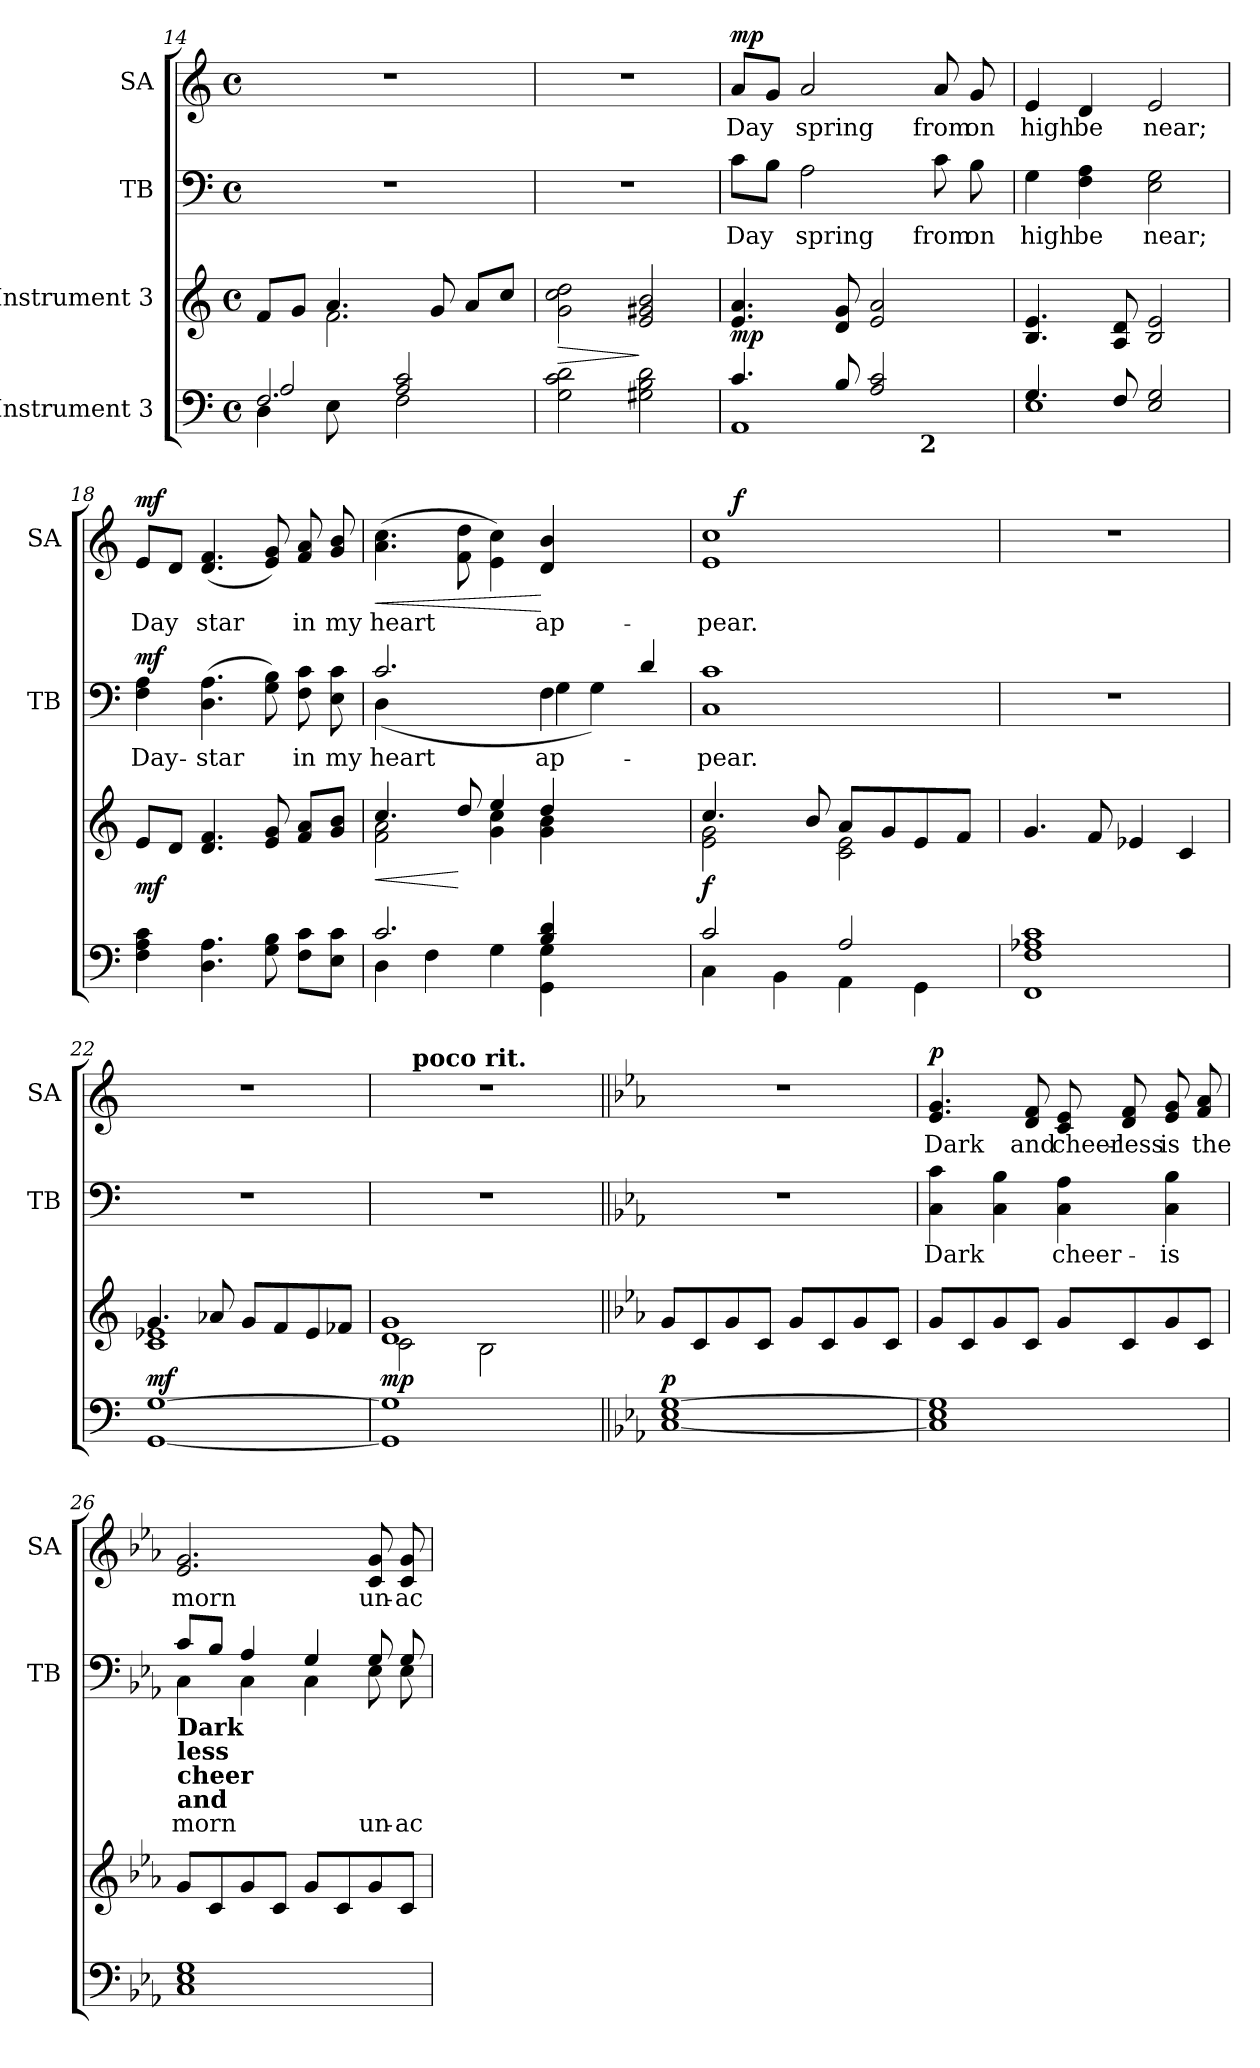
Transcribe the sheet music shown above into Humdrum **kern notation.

**kern	**dynam	**kern	**dynam	**kern	**text	**dynam	**kern	**text	**dynam
*part4	*part4	*part3	*part3	*part2	*part2	*part2	*part1	*part1	*part1
*staff4	*staff4	*staff3	*staff3	*staff2	*staff2	*staff2	*staff1	*staff1	*staff1
*I"Instrument 3	*	*I"Instrument 3	*	*I"TB	*	*	*I"SA	*	*
*	*	*	*	*I'TB	*	*	*I'SA	*	*
*clefF4	*	*clefG2	*	*clefF4	*	*	*clefG2	*	*
*k[]	*	*k[]	*	*k[]	*	*	*k[]	*	*
*C:	*	*C:	*	*C:	*	*	*C:	*	*
*M4/4	*	*M4/4	*	*M4/4	*	*	*M4/4	*	*
*met(c)	*	*met(c)	*	*met(c)	*	*	*met(c)	*	*
=14	=14	=14	=14	=14	=14	=14	=14	=14	=14
*^	*	*^	*	*	*	*	*	*	*
*	*^	*	*	*	*	*	*	*	*	*	*
2.F/	2A/	4D\	.	8f/L	4ryy	.	1r	.	.	1r	.	.
.	.	.	.	8g/J	.	.	.	.	.	.	.	.
.	.	8E\	.	4.a/	2.f\	.	.	.	.	.	.	.
.	.	8ryy	.	.	.	.	.	.	.	.	.	.
.	2c/ 2A/	2F\	.	.	.	.	.	.	.	.	.	.
.	.	.	.	8g/	.	.	.	.	.	.	.	.
4ryy	.	.	.	8a/L	.	.	.	.	.	.	.	.
.	.	.	.	8cc/J	.	.	.	.	.	.	.	.
*v	*v	*v	*	*	*	*	*	*	*	*	*	*
*	*	*v	*v	*	*	*	*	*	*	*
=15	=15	=15	=15	=15	=15	=15	=15	=15	=15
!	!	!	!LO:HP:b	!	!	!	!	!	!
2c\ 2G\ 2d\	.	2cc\ 2g\ 2dd\	>	1r	.	.	1r	.	.
2d\ 2G#X\ 2B\	.	2g#X/ 2e/ 2b/	]	.	.	.	.	.	.
!!LO:LB:g=z
=16	=16	=16	=16	=16	=16	=16	=16	=16	=16
*^	*	*	*	*	*	*	*	*	*
!	!	!LO:DY:a	!	!	!	!LO:LY:a:cj	!	!	!LO:LY:b:cj	!LO:DY:a
*	*^	*	*	*	*	*	*	*	*	*
4.c/	1AA	2ryy	mp	4.a/ 4.e/	.	8c\L	Day-	.	8a/L	Day-	mp
!	!	!	!	!	!	!	!LO:LY:a:cj	!	!	!LO:LY:b:cj	!
.	.	.	.	.	.	8B\J	--	.	8g/J	--	.
!	!	!	!	!	!	!	!LO:LY:a:cj	!	!	!LO:LY:b:cj	!
.	.	.	.	.	.	2A\	-spring	.	2a/	-spring	.
8B/	.	.	.	8d/ 8g/	.	.	.	.	.	.	.
2c/ 2A/	.	8..ryy	.	2a/ 2e/	.	.	.	.	.	.	.
!	!	!LO:TX:b:B:t=2	!	!	!	!	!	!	!	!	!
.	.	4ryy	.	.	.	.	.	.	.	.	.
!	!	!	!	!	!	!	!LO:LY:a:cj	!	!	!LO:LY:b:cj	!
.	.	.	.	.	.	8c\	from	.	8a/	from	.
!	!	!	!	!	!	!	!LO:LY:a:cj	!	!	!LO:LY:b:cj	!
.	.	.	.	.	.	8B\	on	.	8g/	on	.
.	.	32ryy	.	.	.	.	.	.	.	.	.
=17	=17	=17	=17	=17	=17	=17	=17	=17	=17	=17	=17
!	!	!	!	!	!	!	!LO:LY:a:cj	!	!	!LO:LY:b:cj	!
*	*v	*v	*	*	*	*	*	*	*	*	*
4.G/	1E	.	4.e/ 4.B/	.	4G\	high	.	4e/	high	.
!	!	!	!	!	!	!LO:LY:a:cj	!	!	!LO:LY:b:cj	!
.	.	.	.	.	4A\ 4F\	be	.	4d/	be	.
8F/	.	.	8d/ 8A/	.	.	.	.	.	.	.
!	!	!	!	!	!	!LO:LY:a:cj	!	!	!LO:LY:b:cj	!
2G/ 2E/	.	.	2e/ 2B/	.	2E\ 2G\	near;	.	2e/	near;	.
*v	*v	*	*	*	*	*	*	*	*	*
!!LO:PB:g=z
=18	=18	=18	=18	=18	=18	=18	=18	=18	=18
!	!LO:DY:a	!	!	!	!LO:LY:a:cj	!LO:DY:a	!	!LO:LY:b:cj	!LO:DY:a
4c\ 4A\ 4F\	mf	8e/L	.	4A\ 4F\	Day-	mf	8e/L	Day-	mf
!	!	!	!	!	!	!	!	!LO:LY:b:cj	!
.	.	8d/J	.	.	.	.	8d/J	--	.
!	!	!	!	!	!LO:LY:a:cj	!	!	!LO:LY:b:cj	!
4.A\ 4.D\	.	4.f/ 4.d/	.	(>4.A\ 4.D\	-star	.	(<4.f/ 4.d/	-star	.
!	!	!	!	!	!LO:LY:a:cj	!	!	!LO:LY:b:cj	!
8G\ 8B\	.	8g/ 8e/	.	8G\ 8B\)	.	.	8g/ 8e/)	.	.
!	!	!	!	!	!LO:LY:a:cj	!	!	!LO:LY:b:cj	!
8F\ 8c\L	.	8f/ 8a/L	.	8F\ 8c\	in	.	8a/ 8f/	in	.
!	!	!	!	!	!LO:LY:a:cj	!	!	!LO:LY:b:cj	!
8c\ 8E\J	.	8b/ 8g/J	.	8c\ 8E\	my	.	8b/ 8g/	my	.
=19	=19	=19	=19	=19	=19	=19	=19	=19	=19
*^	*	*	*	*	*	*	*	*	*
!	!	!	!	!LO:HP:b	!	!LO:LY:a:cj	!	!	!LO:LY:b:cj	!LO:HP:b
*	*	*	*^	*	*^	*	*	*	*	*
2.c/	4D\	.	4.cc/	2a\ 2f\	<	2.c/	(<4D\	heart	.	(>4.cc\ 4.a\	heart	<
.	4F\	.	.	.	.	.	2ryy	.	.	.	.	.
!	!	!	!	!	!	!	!	!	!	!	!LO:LY:b:cj	!
.	.	.	8dd/	.	[	.	.	.	.	8dd\ 8f\	.	.
!	!	!	!	!	!	!	!	!	!	!	!LO:LY:b:cj	!
.	4G\	.	4ee/	4g\ 4cc\	.	.	.	.	.	4cc\ 4e\)	.	.
!	!	!	!	!	!	!	!	!LO:LY:a:cj	!	!	!	!
!	!	!	!	!	!	!	!	!LO:LY:a:cj	!	!	!LO:LY:b:cj	!
4d/ 4B/	4G\ 4GG\	.	4dd/	4b\ 4g\	.	4F\	4G\	ap-	.	4b/ 4d/	ap-	[
!	!	!	!	!	!	!	!	!LO:LY:a:cj	!	!	!	!
2ryy	2ryy	.	2ryy	2ryy	.	4G\)	2ryy	.	.	2ryy	.	.
.	.	.	.	.	.	4d/	.	.	.	.	.	.
*	*	*	*	*	*	*v	*v	*	*	*	*	*
=20	=20	=20	=20	=20	=20	=20	=20	=20	=20	=20	=20
!	!	!LO:DY:a	!	!	!	!	!LO:LY:a:cj	!	!	!LO:LY:b:cj	!
*	*	*	*	*	*	*	*	*	*^	*	*
2c/	4C\	f	4.cc/	2e\ 2g\	.	1c 1C	-pear.	.	1cc 1e	16ryy	-pear.	.
.	.	.	.	.	.	.	.	.	.	64ryy	.	.
!	!	!	!	!	!	!	!	!	!	!	!	!LO:DY:a
.	.	.	.	.	.	.	.	.	.	2ryy	.	f
.	4BB\	.	.	.	.	.	.	.	.	.	.	.
.	.	.	8b/	.	.	.	.	.	.	.	.	.
2A/	4AA\	.	8a/L	2c\ 2e\	.	.	.	.	.	.	.	.
.	.	.	.	.	.	.	.	.	.	4ryy	.	.
.	.	.	8g/	.	.	.	.	.	.	.	.	.
.	4GG\	.	8e/	.	.	.	.	.	.	.	.	.
.	.	.	.	.	.	.	.	.	.	8ryy	.	.
.	.	.	8f/J	.	.	.	.	.	.	.	.	.
.	.	.	.	.	.	.	.	.	.	32.ryy	.	.
*v	*v	*	*	*	*	*	*	*	*v	*v	*	*
*	*	*v	*v	*	*	*	*	*	*	*
!!LO:LB:g=z
=21	=21	=21	=21	=21	=21	=21	=21	=21	=21
1c 1F 1FF 1A-X	.	4.g/	.	1r	.	.	1r	.	.
.	.	8f/	.	.	.	.	.	.	.
.	.	4e-X/	.	.	.	.	.	.	.
.	.	4c/	.	.	.	.	.	.	.
=22	=22	=22	=22	=22	=22	=22	=22	=22	=22
*	*	*^	*	*	*	*	*	*	*
!	!LO:DY:a	!	!	!	!	!	!	!	!	!
[>1G [<1GG	mf	4.g/	1c 1e-X	.	1r	.	.	1r	.	.
.	.	8a-X/	.	.	.	.	.	.	.	.
.	.	8g/L	.	.	.	.	.	.	.	.
.	.	8f/	.	.	.	.	.	.	.	.
.	.	8e-/	.	.	.	.	.	.	.	.
.	.	8f-X/J	.	.	.	.	.	.	.	.
=23	=23	=23	=23	=23	=23	=23	=23	=23	=23	=23
!	!LO:DY:a	!	!	!	!	!	!	!	!	!
*	*	*	*	*	*	*	*	*^	*	*
1G] 1GG]	mp	1d 1g	2c\	.	1r	.	.	1r	16ryy	.	.
.	.	.	.	.	.	.	.	.	64ryy	.	.
!	!	!	!	!	!	!	!	!	!LO:TX:a:B:t=poco rit.	!	!
.	.	.	.	.	.	.	.	.	2ryy	.	.
.	.	.	2B\	.	.	.	.	.	.	.	.
.	.	.	.	.	.	.	.	.	4ryy	.	.
.	.	.	.	.	.	.	.	.	8ryy	.	.
.	.	.	.	.	.	.	.	.	32.ryy	.	.
*	*	*v	*v	*	*	*	*	*v	*v	*	*
=24||	=24||	=24||	=24||	=24||	=24||	=24||	=24||	=24||	=24||
*k[b-e-a-]	*	*k[b-e-a-]	*	*k[b-e-a-]	*	*	*k[b-e-a-]	*	*
*E-:	*	*E-:	*	*E-:	*	*	*E-:	*	*
*	*	*^	*	*	*	*	*^	*	*
!	!	!	!	!	!	!	!	!LO:TX:a:B:t=a tempo	!	!	!
!	!LO:DY:a	!	!	!	!	!	!	!	!	!	!
*	*	*v	*v	*	*	*	*	*v	*v	*	*
[<1G 1E- [<1C	p	8g/L	.	1r	.	.	1r	.	.
.	.	8c/	.	.	.	.	.	.	.
.	.	8g/	.	.	.	.	.	.	.
.	.	8c/J	.	.	.	.	.	.	.
.	.	8g/L	.	.	.	.	.	.	.
.	.	8c/	.	.	.	.	.	.	.
.	.	8g/	.	.	.	.	.	.	.
.	.	8c/J	.	.	.	.	.	.	.
!!LO:PB:g=z
=25	=25	=25	=25	=25	=25	=25	=25	=25	=25
!	!	!	!	!	!LO:LY:a:cj	!	!	!LO:LY:b:cj	!LO:DY:a
1G] 1E- 1C]	.	8g/L	.	4C\ 4c\	Dark	.	4.e-/ 4.g/	Dark	p
.	.	8c/	.	.	.	.	.	.	.
!	!	!	!	!	!LO:LY:a:cj	!	!	!	!
.	.	8g/	.	4B-\ 4C\	.	.	.	.	.
!	!	!	!	!	!	!	!	!LO:LY:b:cj	!
.	.	8c/J	.	.	.	.	8f/ 8d/	and	.
!	!	!	!	!	!LO:LY:a:cj	!	!	!LO:LY:b:cj	!
.	.	8g/L	.	4A-\ 4C\	cheer-	.	8c/ 8e-/	cheer-	.
!	!	!	!	!	!	!	!	!LO:LY:b:cj	!
.	.	8c/	.	.	.	.	8f/ 8d/	-less	.
!	!	!	!	!	!LO:LY:a:cj	!	!	!LO:LY:b:cj	!
.	.	8g/	.	4C\ 4B-\	-is	.	8e-/ 8g/	is	.
!	!	!	!	!	!	!	!	!LO:LY:b:cj	!
.	.	8c/J	.	.	.	.	8a-/ 8f/	the	.
=26	=26	=26	=26	=26	=26	=26	=26	=26	=26
*	*	*	*	*^	*	*	*	*	*
!	!	!	!	!LO:TX:b:B:t=Dark	!	!	!	!	!	!
!	!	!	!	!LO:TX:b:B:t=less	!	!	!	!	!	!
!	!	!	!	!LO:TX:b:B:t=cheer	!	!	!	!	!	!
!	!	!	!	!LO:TX:b:B:t=and	!	!	!	!	!	!
!	!	!	!	!	!	!LO:LY:a:cj	!	!	!LO:LY:b:cj	!
1G 1E- 1C	.	8g/L	.	4C\	8c/L	morn	.	2.g/ 2.e-/	morn	.
!	!	!	!	!	!	!LO:LY:a:cj	!	!	!	!
.	.	8c/	.	.	8B-/J	.	.	.	.	.
!	!	!	!	!	!	!LO:LY:a:cj	!	!	!	!
.	.	8g/	.	4A-/	4C\	.	.	.	.	.
.	.	8c/J	.	.	.	.	.	.	.	.
!	!	!	!	!	!	!LO:LY:a:cj	!	!	!	!
.	.	8g/L	.	4C\	4G/	.	.	.	.	.
.	.	8c/	.	.	.	.	.	.	.	.
!	!	!	!	!	!	!LO:LY:a:cj	!	!	!LO:LY:b:cj	!
.	.	8g/	.	8G/	8E-\	un-	.	8c/ 8g/	un-	.
!	!	!	!	!	!	!LO:LY:a:cj	!	!	!LO:LY:b:cj	!
.	.	8c/J	.	8G/	8E-\	-ac-	.	8g/ 8c/	-ac-	.
*	*	*	*	*v	*v	*	*	*	*	*
=	=	=	=	=	=	=	=	=	=
*-	*-	*-	*-	*-	*-	*-	*-	*-	*-
